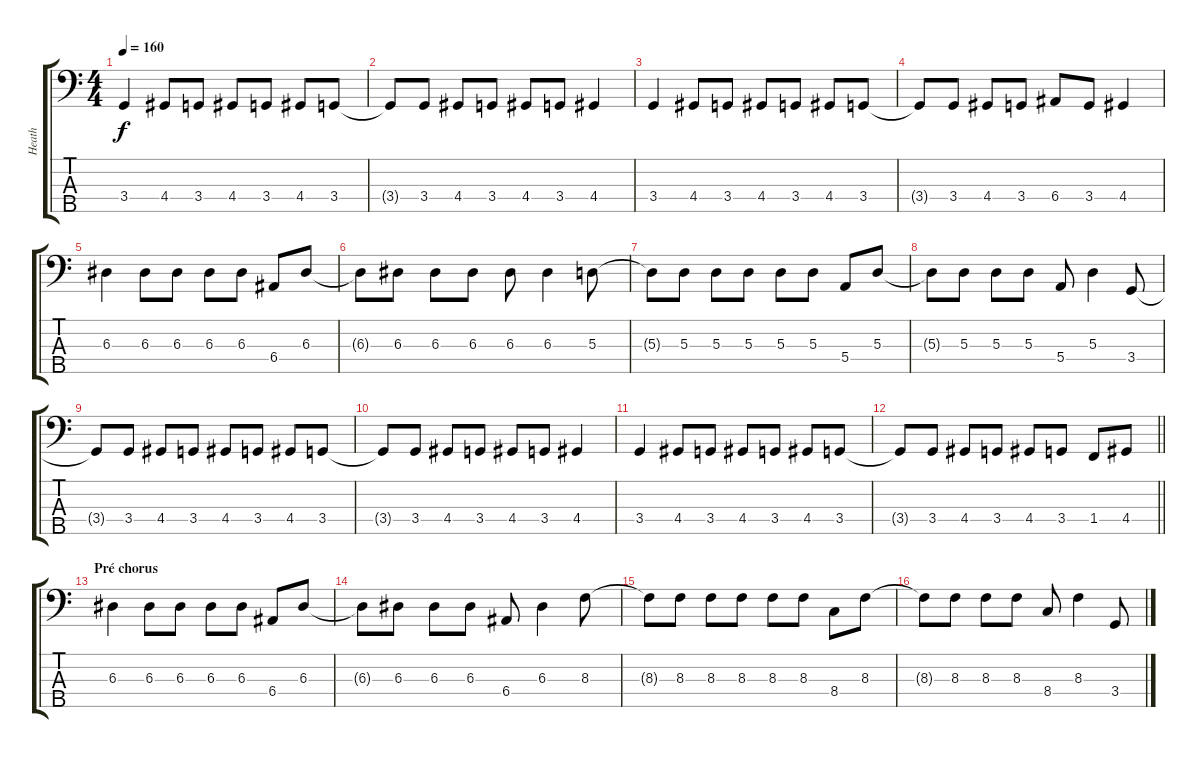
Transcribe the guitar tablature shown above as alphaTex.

\track ("Heath" "Heath") {instrument electricbasspick}
\staff {score tabs}
\tuning (G2 D2 A1 E1 B0) {hide}
\ts (4 4)
\tempo 160
\clef f4
\ks c
3.4.4{dy f} 4.4.8 3.4.8 4.4.8 3.4.8 4.4.8 3.4.8 |
3.4{t}.8 3.4.8 4.4.8 3.4.8 4.4.8 3.4.8 4.4.4 |
3.4.4 4.4.8 3.4.8 4.4.8 3.4.8 4.4.8 3.4.8 |
3.4{t}.8 3.4.8 4.4.8 3.4.8 6.4.8 3.4.8 4.4.4 |
6.3.4 6.3.8 6.3.8 6.3.8 6.3.8 6.4.8 6.3.8 |
6.3{t}.8 6.3.8 6.3.8 6.3.8 6.3.8 6.3.4 5.3.8 |
5.3{t}.8 5.3.8 5.3.8 5.3.8 5.3.8 5.3.8 5.4.8 5.3.8 |
5.3{t}.8 5.3.8 5.3.8 5.3.8 5.4.8 5.3.4 3.4.8 |
3.4{t}.8 3.4.8 4.4.8 3.4.8 4.4.8 3.4.8 4.4.8 3.4.8 |
3.4{t}.8 3.4.8 4.4.8 3.4.8 4.4.8 3.4.8 4.4.4 |
3.4.4 4.4.8 3.4.8 4.4.8 3.4.8 4.4.8 3.4.8 |
\barLineRight lightlight
3.4{t}.8 3.4.8 4.4.8 3.4.8 4.4.8 3.4.8 1.4.8 4.4.8 |
\section ("" "Pré chorus")
6.3.4 6.3.8 6.3.8 6.3.8 6.3.8 6.4.8 6.3.8 |
6.3{t}.8 6.3.8 6.3.8 6.3.8 6.4.8 6.3.4 8.3.8 |
8.3{t}.8 8.3.8 8.3.8 8.3.8 8.3.8 8.3.8 8.4.8 8.3.8 |
8.3{t}.8 8.3.8 8.3.8 8.3.8 8.4.8 8.3.4 3.4.8
